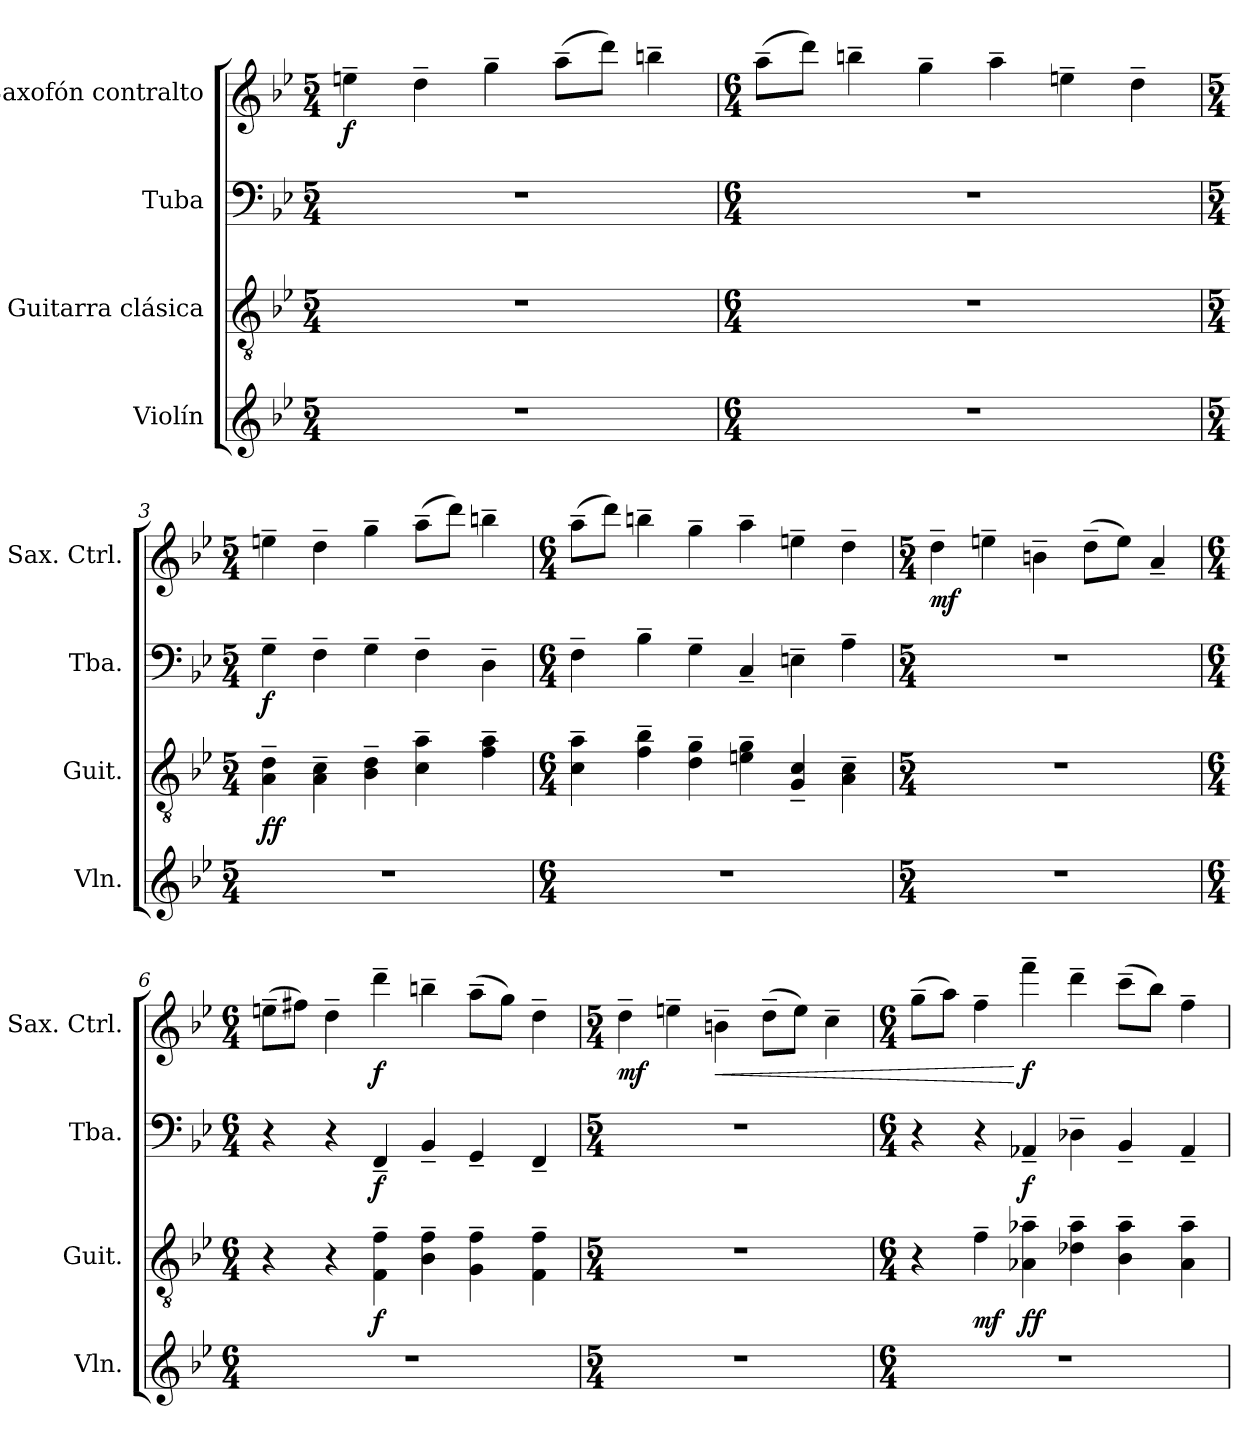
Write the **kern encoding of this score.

**kern	**kern	**dynam	**kern	**dynam	**kern	**dynam
*part4	*part3	*part3	*part2	*part2	*part1	*part1
*staff4	*staff3	*staff3	*staff2	*staff2	*staff1	*staff1
*I"Violín	*I"Guitarra clásica	*	*I"Tuba	*	*I"Saxofón contralto	*
*I'Vln.	*I'Guit.	*	*I'Tba.	*	*I'Sax. Ctrl.	*
*clefG2	*clefGv2	*	*clefF4	*	*clefG2	*
*	*	*	*	*	*ITrd5c9	*
*k[b-e-]	*k[b-e-]	*	*k[b-e-]	*	*k[b-e-a-d-g-]	*
*M5/4	*M5/4	*	*M5/4	*	*M5/4	*
*MM88	*MM88	*	*MM88	*	*MM88	*
=1	=1	=1	=1	=1	=1	=1
!	!	!	!	!	!	!LO:DY:b
4%5r	4%5r	.	4%5r	.	4gn~\	f
.	.	.	.	.	4f~\	.
.	.	.	.	.	4b-~\	.
.	.	.	.	.	(8cc~\L	.
.	.	.	.	.	8ff\J)	.
.	.	.	.	.	4ddn~\	.
=2	=2	=2	=2	=2	=2	=2
*M6/4	*M6/4	*	*M6/4	*	*M6/4	*
1.r	1.r	.	1.r	.	(8cc~\L	.
.	.	.	.	.	8ff\J)	.
.	.	.	.	.	4ddn~\	.
.	.	.	.	.	4b-~\	.
.	.	.	.	.	4cc~\	.
.	.	.	.	.	4gn~\	.
.	.	.	.	.	4f~\	.
=3	=3	=3	=3	=3	=3	=3
*M5/4	*M5/4	*	*M5/4	*	*M5/4	*
!	!	!LO:DY:b	!	!	!	!
!	!	!LO:DY:n=1:b	!	!LO:DY:b	!	!
4%5r	4A\~ 4d\~	f f	4G~\	f	4gn~\	.
.	4A\~ 4c\~	.	4F~\	.	4f~\	.
.	4B-\~ 4d\~	.	4G~\	.	4b-~\	.
.	4c\~ 4a\~	.	4F~\	.	(8cc~\L	.
.	.	.	.	.	8ff\J)	.
.	4f\~ 4a\~	.	4D~\	.	4ddn~\	.
!!LO:LB:g=z
=4	=4	=4	=4	=4	=4	=4
*M6/4	*M6/4	*	*M6/4	*	*M6/4	*
1.r	4c\~ 4a\~	.	4F~\	.	(8cc~\L	.
.	.	.	.	.	8ff\J)	.
.	4f\~ 4b-\~	.	4B-~\	.	4ddn~\	.
.	4d\~ 4g\~	.	4G~\	.	4b-~\	.
.	4en\~ 4g\~	.	4C~/	.	4cc~\	.
.	4G/~ 4c/~	.	4En~\	.	4gn~\	.
.	4A\~ 4c\~	.	4A~\	.	4f~\	.
=5	=5	=5	=5	=5	=5	=5
*M5/4	*M5/4	*	*M5/4	*	*M5/4	*
!	!	!	!	!	!	!LO:DY:b
4%5r	4%5r	.	4%5r	.	4f~\	mf
.	.	.	.	.	4gn~\	.
.	.	.	.	.	4dn~\	.
.	.	.	.	.	(8f~\L	.
.	.	.	.	.	8g\J)	.
.	.	.	.	.	4c~/	.
=6	=6	=6	=6	=6	=6	=6
*M6/4	*M6/4	*	*M6/4	*	*M6/4	*
1.r	4r	.	4r	.	(8gn~\L	.
.	.	.	.	.	8an\J)	.
.	4r	.	4r	.	4f~\	.
!	!	!LO:DY:b	!	!LO:DY:b	!	!LO:DY:b
.	4F\~ 4f\~	f	4FF~/	f	4ff~\	f
.	4B-\~ 4f\~	.	4BB-~/	.	4ddn~\	.
.	4G\~ 4f\~	.	4GG~/	.	(8cc~\L	.
.	.	.	.	.	8b-\J)	.
.	4F\~ 4f\~	.	4FF~/	.	4f~\	.
!!LO:LB:g=z
=7	=7	=7	=7	=7	=7	=7
*M5/4	*M5/4	*	*M5/4	*	*M5/4	*
!	!	!	!	!	!	!LO:DY:b
4%5r	4%5r	.	4%5r	.	4f~\	mf
.	.	.	.	.	4gn~\	.
!	!	!	!	!	!	!LO:HP:b
.	.	.	.	.	4dn~\	<
.	.	.	.	.	(8f~\L	.
.	.	.	.	.	8g\J)	.
.	.	.	.	.	4e-~\	.
=8	=8	=8	=8	=8	=8	=8
*M6/4	*M6/4	*	*M6/4	*	*M6/4	*
1.r	4r	.	4r	.	(8b-~\L	.
.	.	.	.	.	8cc\J)	.
!	!	!LO:DY:b	!	!	!	!
.	4f~\	mf	4r	.	4a-~\	.
!	!	!LO:DY:b	!	!	!	!
!	!	!LO:DY:n=1:b	!	!LO:DY:b	!	!LO:DY:n=1:b
.	4A-X\~ 4a-X\~	f f	4AA-X~/	f	4aa-~\	[ f
.	4d-X\~ 4a-\~	.	4D-X~\	.	4ff~\	.
.	4B-\~ 4a-\~	.	4BB-~/	.	(8ee-~\L	.
.	.	.	.	.	8dd-\J)	.
.	4A-\~ 4a-\~	.	4AA-~/	.	4a-~\	.
=	=	=	=	=	=	=
*-	*-	*-	*-	*-	*-	*-
